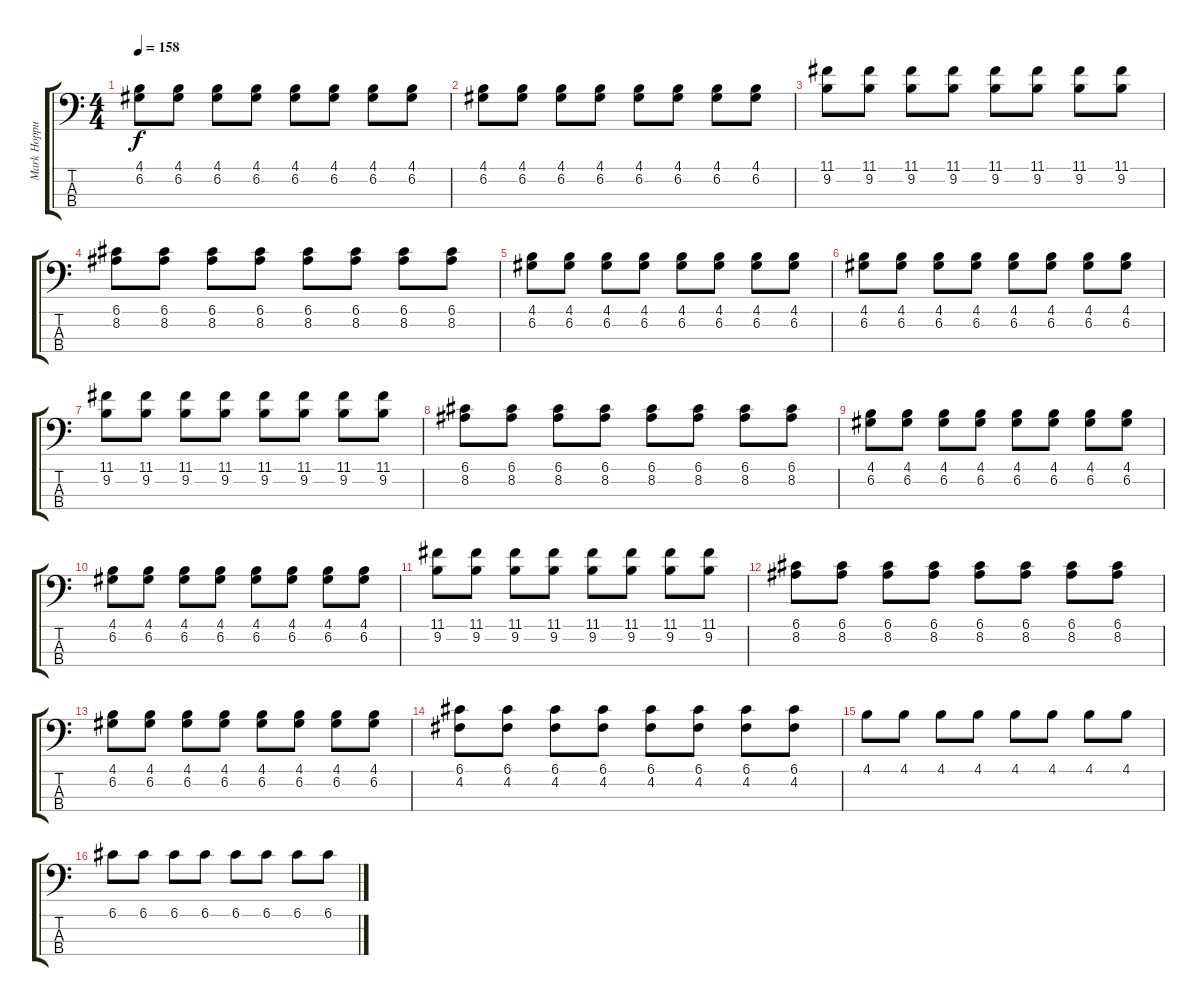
\track ("Mark Hoppus - Bass" "Mark Hoppu") {instrument electricbasspick}
\staff {score tabs}
\tuning (G2 D2 A1 E1) {hide}
\ts (4 4)
\tempo 158
\clef f4
\ks c
(4.1 6.2).8{dy f} (4.1 6.2).8 (4.1 6.2).8 (4.1 6.2).8 (4.1 6.2).8 (4.1 6.2).8 (4.1 6.2).8 (4.1 6.2).8 |
(4.1 6.2).8 (4.1 6.2).8 (4.1 6.2).8 (4.1 6.2).8 (4.1 6.2).8 (4.1 6.2).8 (4.1 6.2).8 (4.1 6.2).8 |
(11.1 9.2).8 (11.1 9.2).8 (11.1 9.2).8 (11.1 9.2).8 (11.1 9.2).8 (11.1 9.2).8 (11.1 9.2).8 (11.1 9.2).8 |
(6.1 8.2).8 (6.1 8.2).8 (6.1 8.2).8 (6.1 8.2).8 (6.1 8.2).8 (6.1 8.2).8 (6.1 8.2).8 (6.1 8.2).8 |
(4.1 6.2).8 (4.1 6.2).8 (4.1 6.2).8 (4.1 6.2).8 (4.1 6.2).8 (4.1 6.2).8 (4.1 6.2).8 (4.1 6.2).8 |
(4.1 6.2).8 (4.1 6.2).8 (4.1 6.2).8 (4.1 6.2).8 (4.1 6.2).8 (4.1 6.2).8 (4.1 6.2).8 (4.1 6.2).8 |
(11.1 9.2).8 (11.1 9.2).8 (11.1 9.2).8 (11.1 9.2).8 (11.1 9.2).8 (11.1 9.2).8 (11.1 9.2).8 (11.1 9.2).8 |
(6.1 8.2).8 (6.1 8.2).8 (6.1 8.2).8 (6.1 8.2).8 (6.1 8.2).8 (6.1 8.2).8 (6.1 8.2).8 (6.1 8.2).8 |
(4.1 6.2).8 (4.1 6.2).8 (4.1 6.2).8 (4.1 6.2).8 (4.1 6.2).8 (4.1 6.2).8 (4.1 6.2).8 (4.1 6.2).8 |
(4.1 6.2).8 (4.1 6.2).8 (4.1 6.2).8 (4.1 6.2).8 (4.1 6.2).8 (4.1 6.2).8 (4.1 6.2).8 (4.1 6.2).8 |
(11.1 9.2).8 (11.1 9.2).8 (11.1 9.2).8 (11.1 9.2).8 (11.1 9.2).8 (11.1 9.2).8 (11.1 9.2).8 (11.1 9.2).8 |
(6.1 8.2).8 (6.1 8.2).8 (6.1 8.2).8 (6.1 8.2).8 (6.1 8.2).8 (6.1 8.2).8 (6.1 8.2).8 (6.1 8.2).8 |
(4.1 6.2).8 (4.1 6.2).8 (4.1 6.2).8 (4.1 6.2).8 (4.1 6.2).8 (4.1 6.2).8 (4.1 6.2).8 (4.1 6.2).8 |
(6.1 4.2).8 (6.1 4.2).8 (6.1 4.2).8 (6.1 4.2).8 (6.1 4.2).8 (6.1 4.2).8 (6.1 4.2).8 (6.1 4.2).8 |
4.1.8 4.1.8 4.1.8 4.1.8 4.1.8 4.1.8 4.1.8 4.1.8 |
6.1.8 6.1.8 6.1.8 6.1.8 6.1.8 6.1.8 6.1.8 6.1.8
